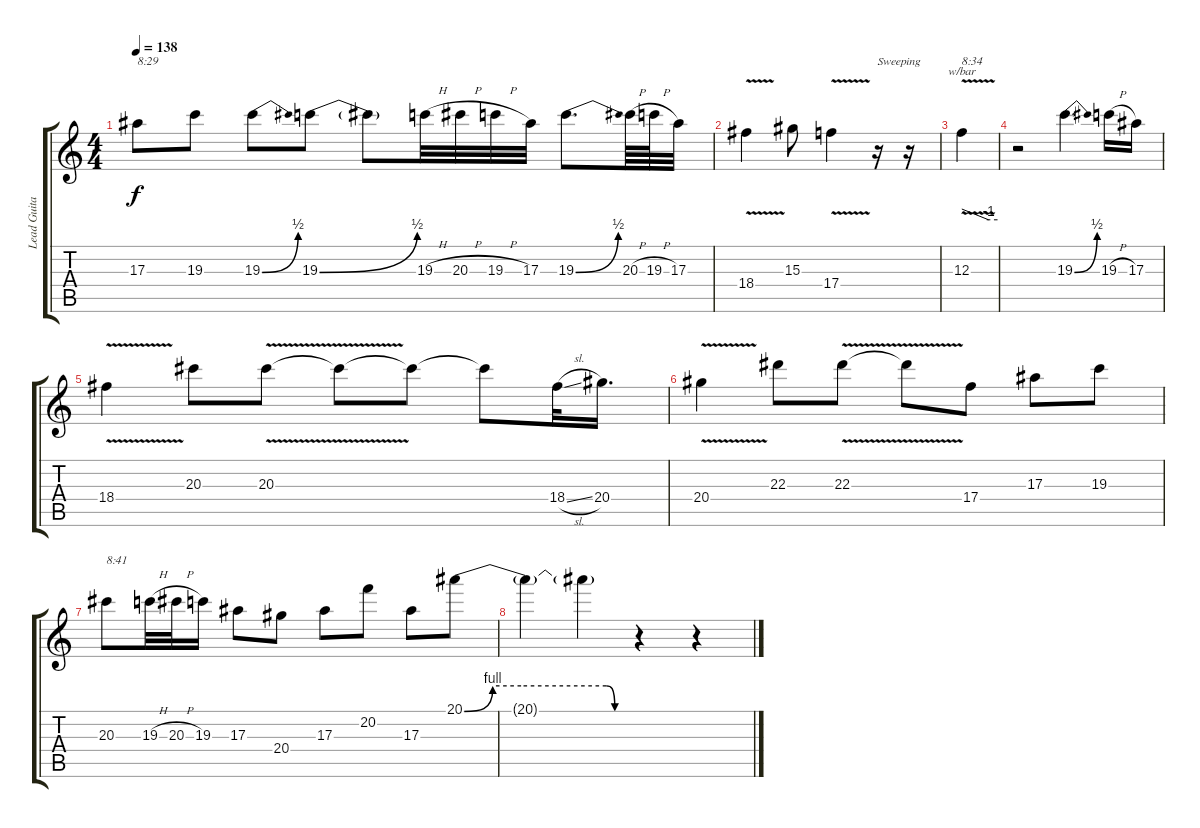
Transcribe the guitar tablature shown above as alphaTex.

\track ("Lead Guitar" "Lead Guita") {instrument distortionguitar}
\staff {score tabs}
\tuning (D4 A3 F3 C3 G2 D2) {hide}
\ts (4 4)
\tempo 138
\clef g2
\ks c
17.3.8{txt "8:29" dy f} 19.3.8 19.3{be (bend 0 0 60 2)}.8 19.3{be (bend 0 0 60 2)}.8 19.3{t}.8 19.3{h}.32 20.3{h}.32 19.3{h}.32 17.3.32 19.3{be (bend 0 0 60 2)}.8{d} 20.3{h}.64 19.3{h}.64 17.3.32 |
18.4{v}.4 15.3.8 17.4{v}.4 r.16{txt "Sweeping"} r.16 |
12.3{v}.4{tbe (custom default 0 0 45 -4 60 -4) txt "8:34"} |
r.2 19.3{be (bend 0 0 60 2)}.4{d} 19.3{h}.16 17.3.16 |
18.4{v}.4 20.3.8 20.3{v}.8 20.3{t}.8 20.3{t}.8 20.3{t}.8 18.4{sl}.32 20.4.16{d} |
20.4{v}.4 22.3.8 22.3{v}.8 22.3{t}.8 17.4.8 17.3.8 19.3.8 |
20.3.8{txt "8:41" volume 0} 19.3{h}.32 20.3{h}.32 19.3.16 17.3.8 20.4.8 17.3.8 20.2.8 17.3.8 20.1{be (custom 0 0 10 4 20 4 50 4 53 0 60 0)}.8 |
20.1{t}.4 20.1{t}.4 r.4 r.4
